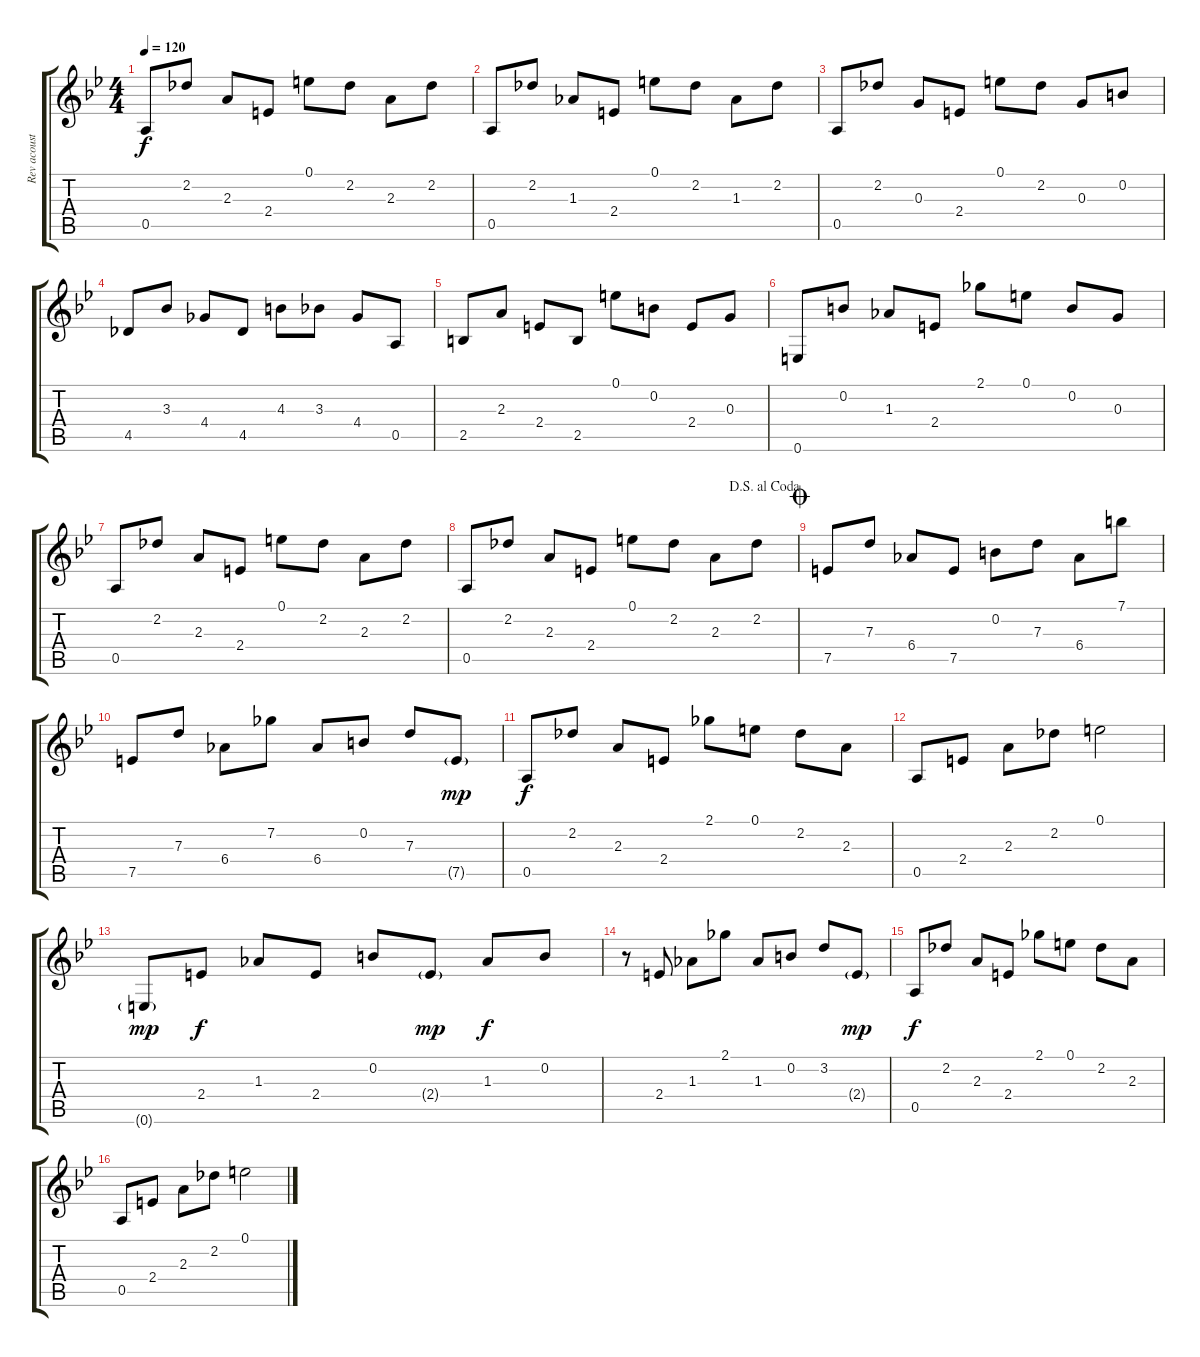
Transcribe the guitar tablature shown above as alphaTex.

\track ("Rev acoustic" "Rev acoust") {instrument acousticguitarsteel}
\staff {score tabs}
\tuning (E4 B3 G3 D3 A2 E2) {hide}
\ts (4 4)
\tempo 120
\clef g2
\ks bb
0.5.8{dy f} 2.2.8 2.3.8 2.4.8 0.1.8 2.2.8 2.3.8 2.2.8 |
0.5.8 2.2.8 1.3.8 2.4.8 0.1.8 2.2.8 1.3.8 2.2.8 |
0.5.8 2.2.8 0.3.8 2.4.8 0.1.8 2.2.8 0.3.8 0.2.8 |
4.5.8 3.3.8 4.4.8 4.5.8 4.3.8 3.3.8 4.4.8 0.5.8 |
2.5.8 2.3.8 2.4.8 2.5.8 0.1.8 0.2.8 2.4.8 0.3.8 |
0.6.8 0.2.8 1.3.8 2.4.8 2.1.8 0.1.8 0.2.8 0.3.8 |
0.5.8 2.2.8 2.3.8 2.4.8 0.1.8 2.2.8 2.3.8 2.2.8 |
\jump dalsegnoalcoda
0.5.8 2.2.8 2.3.8 2.4.8 0.1.8 2.2.8 2.3.8 2.2.8 |
\jump coda
7.5.8 7.3.8 6.4.8 7.5.8 0.2.8 7.3.8 6.4.8 7.1.8 |
7.5.8 7.3.8 6.4.8 7.2.8 6.4.8 0.2.8 7.3.8 7.5{g}.8{dy mp} |
0.5.8{dy f} 2.2.8 2.3.8 2.4.8 2.1.8 0.1.8 2.2.8 2.3.8 |
0.5.8 2.4.8 2.3.8 2.2.8 0.1.2 |
0.6{g}.8{dy mp} 2.4.8{dy f} 1.3.8 2.4.8 0.2.8 2.4{g}.8{dy mp} 1.3.8{dy f} 0.2.8 |
r.8 2.4.8 1.3.8 2.1.8 1.3.8 0.2.8 3.2.8 2.4{g}.8{dy mp} |
0.5.8{dy f} 2.2.8 2.3.8 2.4.8 2.1.8 0.1.8 2.2.8 2.3.8 |
0.5.8 2.4.8 2.3.8 2.2.8 0.1.2
